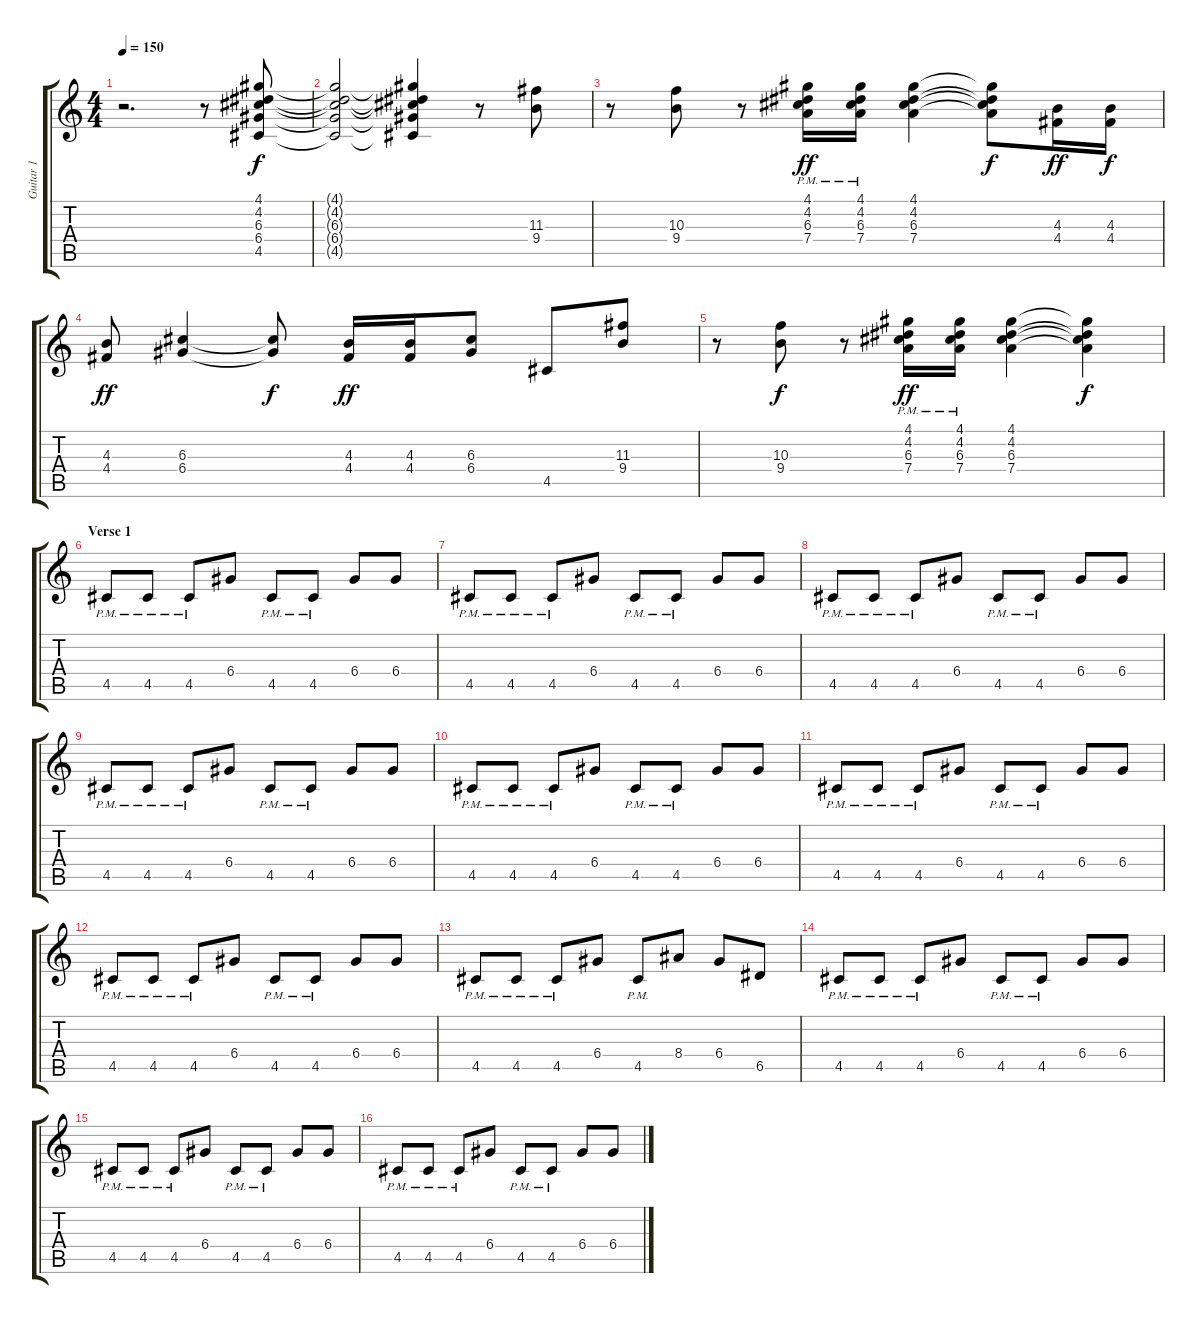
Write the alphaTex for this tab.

\track ("Guitar 1" "Guitar 1") {instrument overdrivenguitar}
\staff {score tabs}
\tuning (E4 B3 G3 D3 A2 E2) {hide}
\ts (4 4)
\tempo 150
\clef g2
\ks c
r.2{d dy f} r.8 (4.1 4.2 6.3 6.4 4.5).8 |
(4.1{t} 4.2{t} 6.3{t} 6.4{t} 4.5{t}).2 (4.1{t} 4.2{t} 6.3{t} 6.4{t} 4.5{t}).4 r.8 (11.3 9.4).8 |
r.8 (10.3 9.4).8 r.8 (4.1{pm} 4.2{pm} 6.3{pm} 7.4{pm}).16{dy ff} (4.1{pm} 4.2{pm} 6.3{pm} 7.4{pm}).16 (4.1 4.2 6.3 7.4).4 (4.1{t} 4.2{t} 6.3{t} 7.4{t}).8{dy f} (4.3 4.4).16{dy ff} (4.3 4.4).16{dy f} |
(4.3 4.4).8{dy ff} (6.3 6.4).4 (6.3{t} 6.4{t}).8{dy f} (4.3 4.4).16{dy ff} (4.3 4.4).16 (6.3 6.4).8 4.5.8 (11.3 9.4).8 |
r.8 (10.3 9.4).8{dy f} r.8 (4.1{pm} 4.2{pm} 6.3{pm} 7.4{pm}).16{dy ff} (4.1{pm} 4.2{pm} 6.3{pm} 7.4{pm}).16 (4.1 4.2 6.3 7.4).4 (4.1{t} 4.2{t} 6.3{t} 7.4{t}).4{dy f} |
\section ("" "Verse 1")
4.5{pm}.8 4.5{pm}.8 4.5{pm}.8 6.4.8 4.5{pm}.8 4.5{pm}.8 6.4.8 6.4.8 |
4.5{pm}.8 4.5{pm}.8 4.5{pm}.8 6.4.8 4.5{pm}.8 4.5{pm}.8 6.4.8 6.4.8 |
4.5{pm}.8 4.5{pm}.8 4.5{pm}.8 6.4.8 4.5{pm}.8 4.5{pm}.8 6.4.8 6.4.8 |
4.5{pm}.8 4.5{pm}.8 4.5{pm}.8 6.4.8 4.5{pm}.8 4.5{pm}.8 6.4.8 6.4.8 |
4.5{pm}.8 4.5{pm}.8 4.5{pm}.8 6.4.8 4.5{pm}.8 4.5{pm}.8 6.4.8 6.4.8 |
4.5{pm}.8 4.5{pm}.8 4.5{pm}.8 6.4.8 4.5{pm}.8 4.5{pm}.8 6.4.8 6.4.8 |
4.5{pm}.8 4.5{pm}.8 4.5{pm}.8 6.4.8 4.5{pm}.8 4.5{pm}.8 6.4.8 6.4.8 |
4.5{pm}.8 4.5{pm}.8 4.5{pm}.8 6.4.8 4.5{pm}.8 8.4.8 6.4.8 6.5.8 |
4.5{pm}.8 4.5{pm}.8 4.5{pm}.8 6.4.8 4.5{pm}.8 4.5{pm}.8 6.4.8 6.4.8 |
4.5{pm}.8 4.5{pm}.8 4.5{pm}.8 6.4.8 4.5{pm}.8 4.5{pm}.8 6.4.8 6.4.8 |
4.5{pm}.8 4.5{pm}.8 4.5{pm}.8 6.4.8 4.5{pm}.8 4.5{pm}.8 6.4.8 6.4.8
